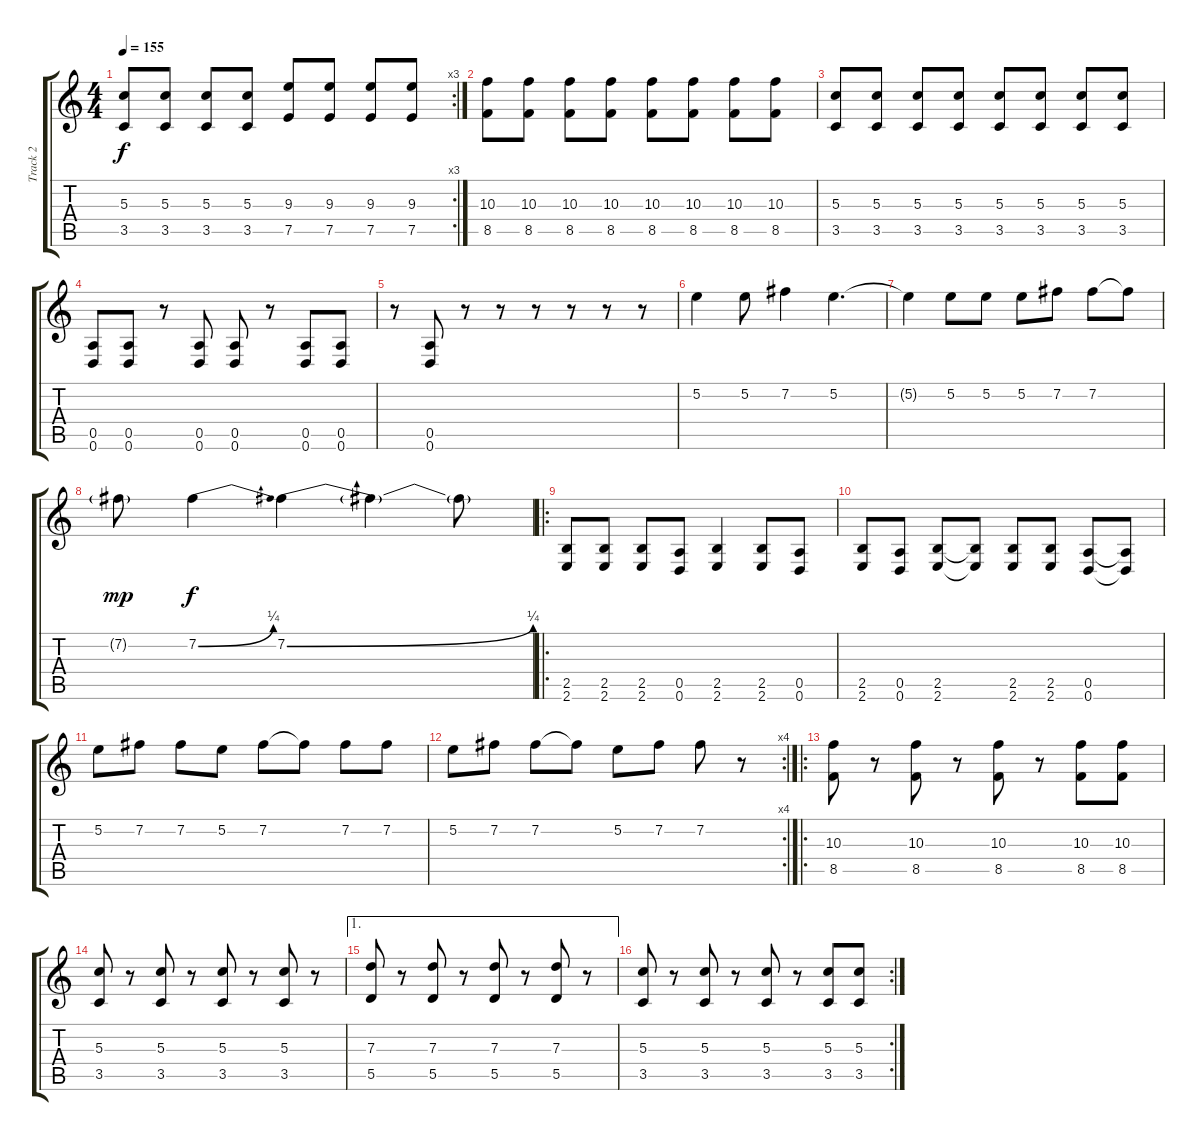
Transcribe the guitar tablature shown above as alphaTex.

\track ("Track 2" "Track 2") {instrument distortionguitar}
\staff {score tabs}
\tuning (E4 B3 G3 D3 A2 D2) {hide}
\rc 3
\ts (4 4)
\tempo 155
\clef g2
\ks c
(5.3 3.5).8{dy f} (5.3 3.5).8 (5.3 3.5).8 (5.3 3.5).8 (9.3 7.5).8 (9.3 7.5).8 (9.3 7.5).8 (9.3 7.5).8 |
(10.3 8.5).8 (10.3 8.5).8 (10.3 8.5).8 (10.3 8.5).8 (10.3 8.5).8 (10.3 8.5).8 (10.3 8.5).8 (10.3 8.5).8 |
(5.3 3.5).8 (5.3 3.5).8 (5.3 3.5).8 (5.3 3.5).8 (5.3 3.5).8 (5.3 3.5).8 (5.3 3.5).8 (5.3 3.5).8 |
(0.5 0.6).8 (0.5 0.6).8 r.8 (0.5 0.6).8 (0.5 0.6).8 r.8 (0.5 0.6).8 (0.5 0.6).8 |
r.8 (0.5 0.6).8 r.8 r.8 r.8 r.8 r.8 r.8 |
5.2.4 5.2.8 7.2.4 5.2.4{d} |
5.2{t}.4 5.2.8 5.2.8 5.2.8 7.2.8 7.2.8 7.2{t}.8 |
7.2{g}.8{dy mp} 7.2{be (bend 0 0 60 1)}.4{dy f} 7.2{be (bend 0 0 60 1)}.4 7.2{t}.4 7.2{t}.8 |
\ro
(2.5 2.6).8 (2.5 2.6).8 (2.5 2.6).8 (0.5 0.6).8 (2.5 2.6).4 (2.5 2.6).8 (0.5 0.6).8 |
(2.5 2.6).8 (0.5 0.6).8 (2.5 2.6).8 (2.5{t} 2.6{t}).8 (2.5 2.6).8 (2.5 2.6).8 (0.5 0.6).8 (0.5{t} 0.6{t}).8 |
5.2.8 7.2.8 7.2.8 5.2.8 7.2.8 7.2{t}.8 7.2.8 7.2.8 |
\rc 4
5.2.8 7.2.8 7.2.8 7.2{t}.8 5.2.8 7.2.8 7.2.8 r.8 |
\ro
(10.3 8.5).8 r.8 (10.3 8.5).8 r.8 (10.3 8.5).8 r.8 (10.3 8.5).8 (10.3 8.5).8 |
(5.3 3.5).8 r.8 (5.3 3.5).8 r.8 (5.3 3.5).8 r.8 (5.3 3.5).8 r.8 |
\ae 1
(7.3 5.5).8 r.8 (7.3 5.5).8 r.8 (7.3 5.5).8 r.8 (7.3 5.5).8 r.8 |
\rc 2
(5.3 3.5).8 r.8 (5.3 3.5).8 r.8 (5.3 3.5).8 r.8 (5.3 3.5).8 (5.3 3.5).8
